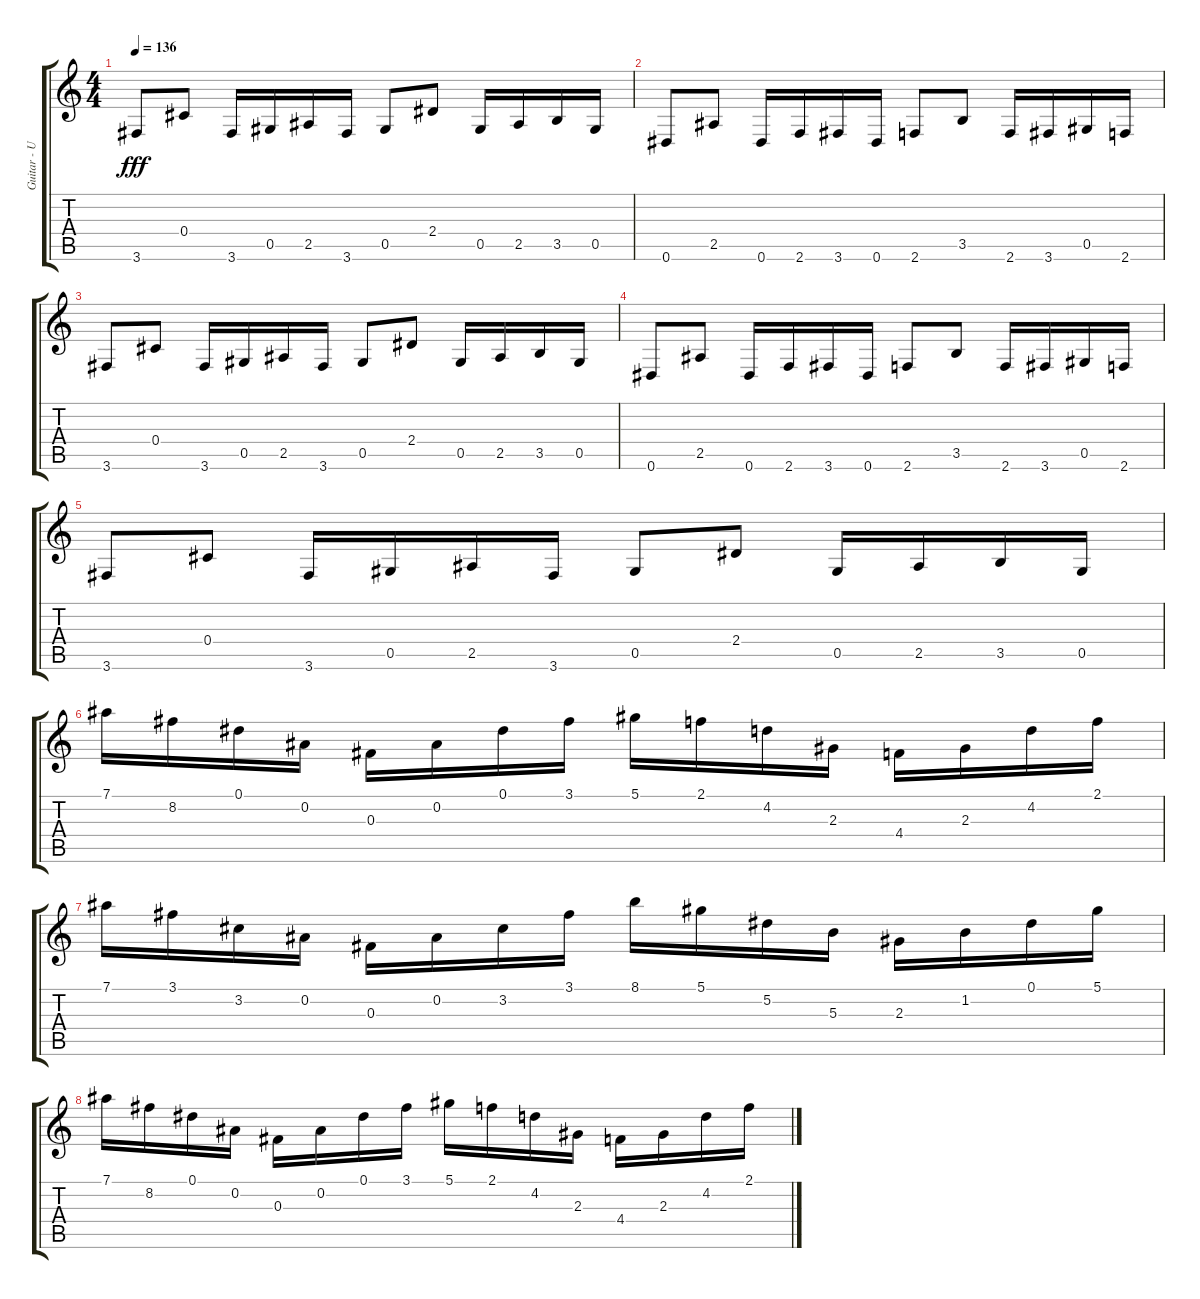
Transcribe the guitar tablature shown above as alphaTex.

\track ("Guitar - Uriy Melisov" "Guitar - U") {instrument distortionguitar}
\staff {score tabs}
\tuning (Eb4 Bb3 Gb3 Db3 Ab2 Eb2) {hide}
\ts (4 4)
\tempo 136
\clef g2
\ks c
3.6.8{dy fff} 0.4.8 3.6.16 0.5.16 2.5.16 3.6.16 0.5.8 2.4.8 0.5.16 2.5.16 3.5.16 0.5.16 |
0.6.8 2.5.8 0.6.16 2.6.16 3.6.16 0.6.16 2.6.8 3.5.8 2.6.16 3.6.16 0.5.16 2.6.16 |
3.6.8 0.4.8 3.6.16 0.5.16 2.5.16 3.6.16 0.5.8 2.4.8 0.5.16 2.5.16 3.5.16 0.5.16 |
0.6.8 2.5.8 0.6.16 2.6.16 3.6.16 0.6.16 2.6.8 3.5.8 2.6.16 3.6.16 0.5.16 2.6.16 |
3.6.8 0.4.8 3.6.16 0.5.16 2.5.16 3.6.16 0.5.8 2.4.8 0.5.16 2.5.16 3.5.16 0.5.16 |
7.1.16 8.2.16 0.1.16 0.2.16 0.3.16 0.2.16 0.1.16 3.1.16 5.1.16 2.1.16 4.2.16 2.3.16 4.4.16 2.3.16 4.2.16 2.1.16 |
7.1.16 3.1.16 3.2.16 0.2.16 0.3.16 0.2.16 3.2.16 3.1.16 8.1.16 5.1.16 5.2.16 5.3.16 2.3.16 1.2.16 0.1.16 5.1.16 |
7.1.16 8.2.16 0.1.16 0.2.16 0.3.16 0.2.16 0.1.16 3.1.16 5.1.16 2.1.16 4.2.16 2.3.16 4.4.16 2.3.16 4.2.16 2.1.16
